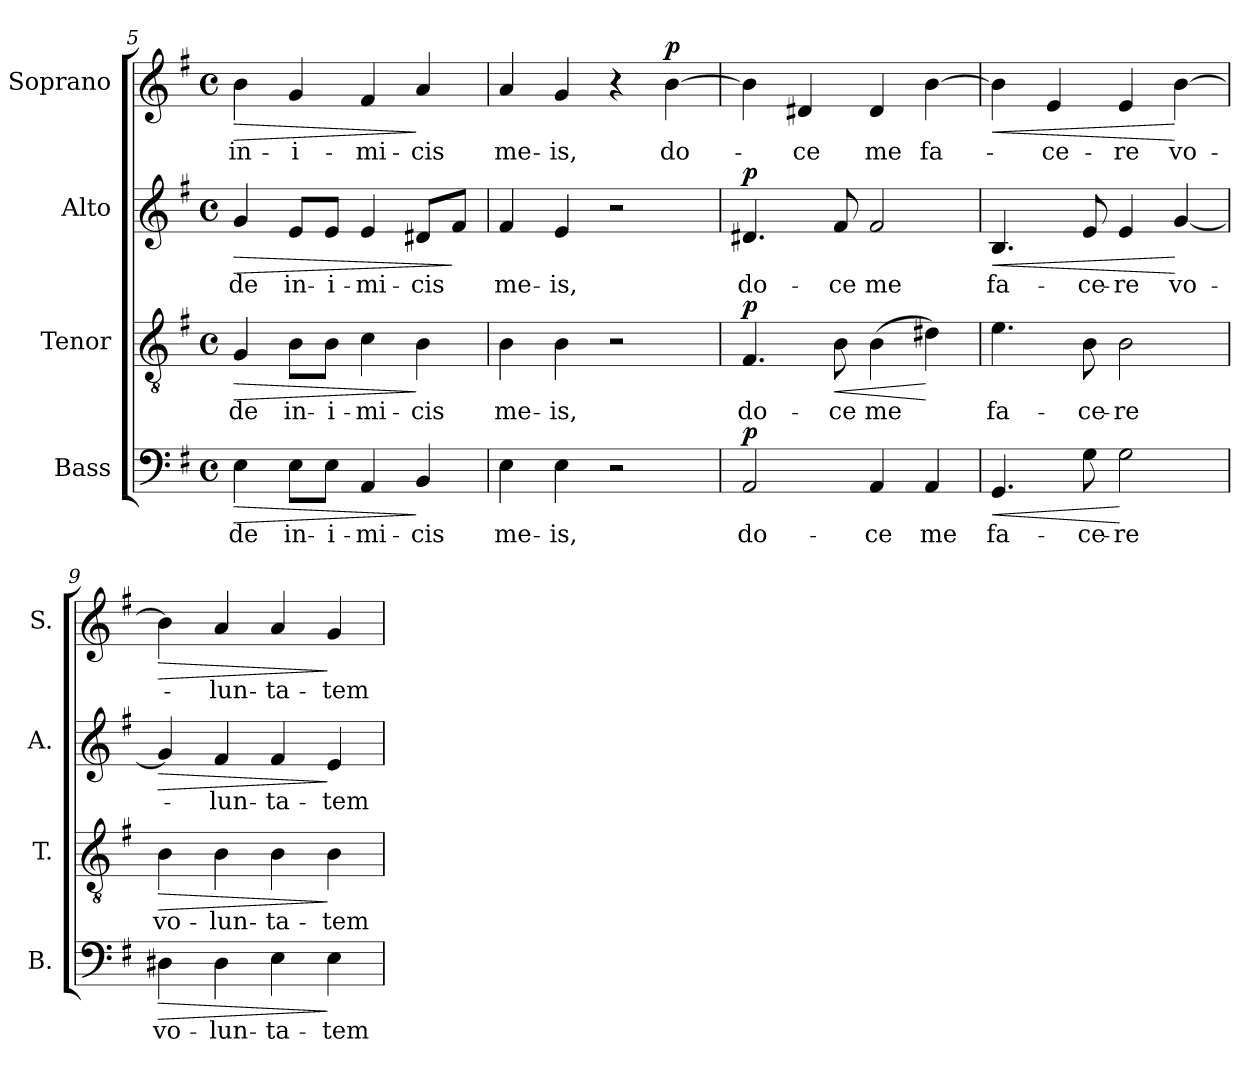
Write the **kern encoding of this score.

**kern	**text	**dynam	**kern	**text	**dynam	**kern	**text	**dynam	**kern	**text	**dynam
*part4	*part4	*part4	*part3	*part3	*part3	*part2	*part2	*part2	*part1	*part1	*part1
*staff4	*staff4	*staff4	*staff3	*staff3	*staff3	*staff2	*staff2	*staff2	*staff1	*staff1	*staff1
*I"Bass	*	*	*I"Tenor	*	*	*I"Alto	*	*	*I"Soprano	*	*
*I'B.	*	*	*I'T.	*	*	*I'A.	*	*	*I'S.	*	*
*clefF4	*	*	*clefGv2	*	*	*clefG2	*	*	*clefG2	*	*
*	*	*	*ITrd7c12	*	*	*	*	*	*	*	*
*k[f#]	*	*	*k[f#]	*	*	*k[f#]	*	*	*k[f#]	*	*
*G:	*	*	*G:	*	*	*G:	*	*	*G:	*	*
*M4/4	*	*	*M4/4	*	*	*M4/4	*	*	*M4/4	*	*
*met(c)	*	*	*met(c)	*	*	*met(c)	*	*	*met(c)	*	*
=5	=5	=5	=5	=5	=5	=5	=5	=5	=5	=5	=5
!	!LO:LY:b:color=#000000	!LO:HP:b	!	!	!	!	!	!	!	!	!
!	!	!	!	!LO:LY:b:color=#000000	!LO:HP:b	!	!	!	!	!	!
!	!	!	!	!	!	!	!LO:LY:b:color=#000000	!LO:HP:b	!	!	!
!	!	!	!	!	!	!	!	!	!	!LO:LY:b:color=#000000	!LO:HP:b
4Ei\	de	>	4GGi/	de	>	4gi/	de	>	4bi\	in-	>
!	!LO:LY:b:color=#000000	!	!	!	!	!	!	!	!	!	!
!	!	!	!	!LO:LY:b:color=#000000	!	!	!	!	!	!	!
!	!	!	!	!	!	!	!LO:LY:b:color=#000000	!	!	!	!
!	!	!	!	!	!	!	!	!	!	!LO:LY:b:color=#000000	!
8Ei\L	in-	.	8BBi\L	in-	.	8ei/L	in-	.	4gi/	-i-	.
!	!LO:LY:b:color=#000000	!	!	!	!	!	!	!	!	!	!
!	!	!	!	!LO:LY:b:color=#000000	!	!	!	!	!	!	!
!	!	!	!	!	!	!	!LO:LY:b:color=#000000	!	!	!	!
8Ei\J	-i-	.	8BBi\J	-i-	.	8ei/J	-i-	.	.	.	.
!	!LO:LY:b:color=#000000	!	!	!	!	!	!	!	!	!	!
!	!	!	!	!LO:LY:b:color=#000000	!	!	!	!	!	!	!
!	!	!	!	!	!	!	!LO:LY:b:color=#000000	!	!	!	!
!	!	!	!	!	!	!	!	!	!	!LO:LY:b:color=#000000	!
4AAi/	-mi-	.	4Ci\	-mi-	.	4ei/	-mi-	.	4f#i/	-mi-	.
!	!LO:LY:b:color=#000000	!	!	!	!	!	!	!	!	!	!
!	!	!	!	!LO:LY:b:color=#000000	!	!	!	!	!	!	!
!	!	!	!	!	!	!	!LO:LY:b:color=#000000	!	!	!	!
!	!	!	!	!	!	!	!	!	!	!LO:LY:b:color=#000000	!
4BBi/	-cis	]	4BBi\	-cis	]	8d#Xi/L	-cis	.	4ai/	-cis	]
.	.	.	.	.	.	8f#i/J	.	]	.	.	.
=6	=6	=6	=6	=6	=6	=6	=6	=6	=6	=6	=6
!	!LO:LY:b:color=#000000	!	!	!	!	!	!	!	!	!	!
!	!	!	!	!LO:LY:b:color=#000000	!	!	!	!	!	!	!
!	!	!	!	!	!	!	!LO:LY:b:color=#000000	!	!	!	!
!	!	!	!	!	!	!	!	!	!	!LO:LY:b:color=#000000	!
4Ei\	me-	.	4BBi\	me-	.	4f#i/	me-	.	4ai/	me-	.
!	!LO:LY:b:color=#000000	!	!	!	!	!	!	!	!	!	!
!	!	!	!	!LO:LY:b:color=#000000	!	!	!	!	!	!	!
!	!	!	!	!	!	!	!LO:LY:b:color=#000000	!	!	!	!
!	!	!	!	!	!	!	!	!	!	!LO:LY:b:color=#000000	!
4Ei\	-is,	.	4BBi\	-is,	.	4ei/	-is,	.	4gi/	-is,	.
2r	.	.	2r	.	.	2r	.	.	4r	.	.
!	!	!	!	!	!	!	!	!	!	!LO:LY:b:color=#000000	!
.	.	.	.	.	.	.	.	.	[4bi\	do-	p
=7	=7	=7	=7	=7	=7	=7	=7	=7	=7	=7	=7
!	!LO:LY:b:color=#000000	!	!	!	!	!	!	!	!	!	!
!	!	!	!	!LO:LY:b:color=#000000	!	!	!	!	!	!	!
!	!	!	!	!	!	!	!LO:LY:b:color=#000000	!	!	!	!
2AAi/	do-	p	4.FF#i/	do-	p	4.d#Xi/	do-	p	4bi\]	.	.
!	!	!	!	!	!	!	!	!	!	!LO:LY:b:color=#000000	!
.	.	.	.	.	.	.	.	.	4d#Xi/	-ce	.
!	!	!	!	!LO:LY:b:color=#000000	!LO:HP:b	!	!	!	!	!	!
!	!	!	!	!	!	!	!LO:LY:b:color=#000000	!	!	!	!
.	.	.	8BBi\	-ce	<	8f#i/	-ce	.	.	.	.
!	!LO:LY:b:color=#000000	!	!	!	!	!	!	!	!	!	!
!	!	!	!	!LO:LY:b:color=#000000	!	!	!	!	!	!	!
!	!	!	!	!	!	!	!LO:LY:b:color=#000000	!	!	!	!
!	!	!	!	!	!	!	!	!	!	!LO:LY:b:color=#000000	!
4AAi/	-ce	.	(4BBi\	me	.	2f#i/	me	.	4d#i/	me	.
!	!LO:LY:b:color=#000000	!	!	!	!	!	!	!	!	!	!
!	!	!	!	!	!	!	!	!	!	!LO:LY:b:color=#000000	!
4AAi/	me	.	4D#Xi\)	.	[	.	.	.	[4bi\	fa-	.
=8	=8	=8	=8	=8	=8	=8	=8	=8	=8	=8	=8
!	!LO:LY:b:color=#000000	!LO:HP:b	!	!	!	!	!	!	!	!	!
!	!	!	!	!LO:LY:b:color=#000000	!	!	!	!	!	!	!
!	!	!	!	!	!	!	!LO:LY:b:color=#000000	!LO:HP:b	!	!	!LO:HP:b
4.GGi/	fa-	<	4.Ei\	fa-	.	4.Bi/	fa-	<	4bi\]	.	<
!	!	!	!	!	!	!	!	!	!	!LO:LY:b:color=#000000	!
.	.	.	.	.	.	.	.	.	4ei/	-ce-	.
!	!LO:LY:b:color=#000000	!	!	!	!	!	!	!	!	!	!
!	!	!	!	!LO:LY:b:color=#000000	!	!	!	!	!	!	!
!	!	!	!	!	!	!	!LO:LY:b:color=#000000	!	!	!	!
8Gi\	-ce-	.	8BBi\	-ce-	.	8ei/	-ce-	.	.	.	.
!	!LO:LY:b:color=#000000	!	!	!	!	!	!	!	!	!	!
!	!	!	!	!LO:LY:b:color=#000000	!	!	!	!	!	!	!
!	!	!	!	!	!	!	!LO:LY:b:color=#000000	!	!	!	!
!	!	!	!	!	!	!	!	!	!	!LO:LY:b:color=#000000	!
2Gi\	-re	[	2BBi\	-re	.	4ei/	-re	.	4ei/	-re	.
!	!	!	!	!	!	!	!LO:LY:b:color=#000000	!	!	!	!
!	!	!	!	!	!	!	!	!	!	!LO:LY:b:color=#000000	!
.	.	.	.	.	.	[4gi/	vo-	[	[4bi\	vo-	[
!!LO:LB:g=z
=9	=9	=9	=9	=9	=9	=9	=9	=9	=9	=9	=9
!	!LO:LY:b:color=#000000	!LO:HP:b	!	!	!	!	!	!	!	!	!
!	!	!	!	!LO:LY:b:color=#000000	!LO:HP:b	!	!	!LO:HP:b	!	!	!LO:HP:b
4D#Xi\	vo-	>	4BBi\	vo-	>	4gi/]	.	>	4bi\]	.	>
!	!LO:LY:b:color=#000000	!	!	!	!	!	!	!	!	!	!
!	!	!	!	!LO:LY:b:color=#000000	!	!	!	!	!	!	!
!	!	!	!	!	!	!	!LO:LY:b:color=#000000	!	!	!	!
!	!	!	!	!	!	!	!	!	!	!LO:LY:b:color=#000000	!
4D#i\	-lun-	.	4BBi\	-lun-	.	4f#i/	-lun-	.	4ai/	-lun-	.
!	!LO:LY:b:color=#000000	!	!	!	!	!	!	!	!	!	!
!	!	!	!	!LO:LY:b:color=#000000	!	!	!	!	!	!	!
!	!	!	!	!	!	!	!LO:LY:b:color=#000000	!	!	!	!
!	!	!	!	!	!	!	!	!	!	!LO:LY:b:color=#000000	!
4Ei\	-ta-	.	4BBi\	-ta-	.	4f#i/	-ta-	.	4ai/	-ta-	.
!	!LO:LY:b:color=#000000	!	!	!	!	!	!	!	!	!	!
!	!	!	!	!LO:LY:b:color=#000000	!	!	!	!	!	!	!
!	!	!	!	!	!	!	!LO:LY:b:color=#000000	!	!	!	!
!	!	!	!	!	!	!	!	!	!	!LO:LY:b:color=#000000	!
4Ei\	-tem	]	4BBi\	-tem	]	4ei/	-tem	]	4gi/	-tem	]
=	=	=	=	=	=	=	=	=	=	=	=
*-	*-	*-	*-	*-	*-	*-	*-	*-	*-	*-	*-
